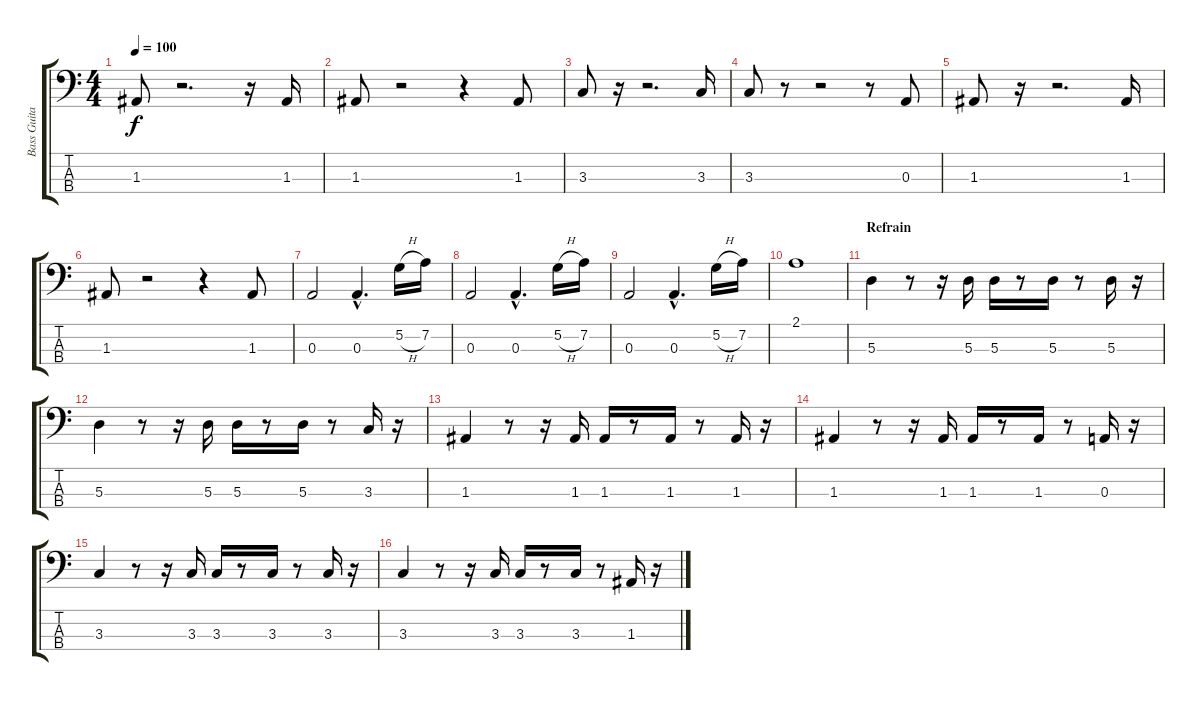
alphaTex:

\track ("Bass Guitar" "Bass Guita") {instrument slapbass1}
\staff {score tabs}
\tuning (G2 D2 A1 E1) {hide}
\ts (4 4)
\tempo 100
\clef f4
\ks c
1.3.8{dy f} r.2{d} r.16 1.3.16 |
1.3.8 r.2 r.4 1.3.8 |
3.3.8 r.16 r.2{d} 3.3.16 |
3.3.8 r.8 r.2 r.8 0.3.8 |
1.3.8 r.16 r.2{d} 1.3.16 |
1.3.8 r.2 r.4 1.3.8 |
0.3.2 0.3{hac}.4{d} 5.2{h}.16 7.2.16 |
0.3.2 0.3{hac}.4{d} 5.2{h}.16 7.2.16 |
0.3.2 0.3{hac}.4{d} 5.2{h}.16 7.2.16 |
2.1.1 |
\section ("" "Refrain")
5.3.4 r.8 r.16 5.3.16 5.3.16 r.8 5.3.16 r.8 5.3.16 r.16 |
5.3.4 r.8 r.16 5.3.16 5.3.16 r.8 5.3.16 r.8 3.3.16 r.16 |
1.3.4 r.8 r.16 1.3.16 1.3.16 r.8 1.3.16 r.8 1.3.16 r.16 |
1.3.4 r.8 r.16 1.3.16 1.3.16 r.8 1.3.16 r.8 0.3.16 r.16 |
3.3.4 r.8 r.16 3.3.16 3.3.16 r.8 3.3.16 r.8 3.3.16 r.16 |
3.3.4 r.8 r.16 3.3.16 3.3.16 r.8 3.3.16 r.8 1.3.16 r.16
